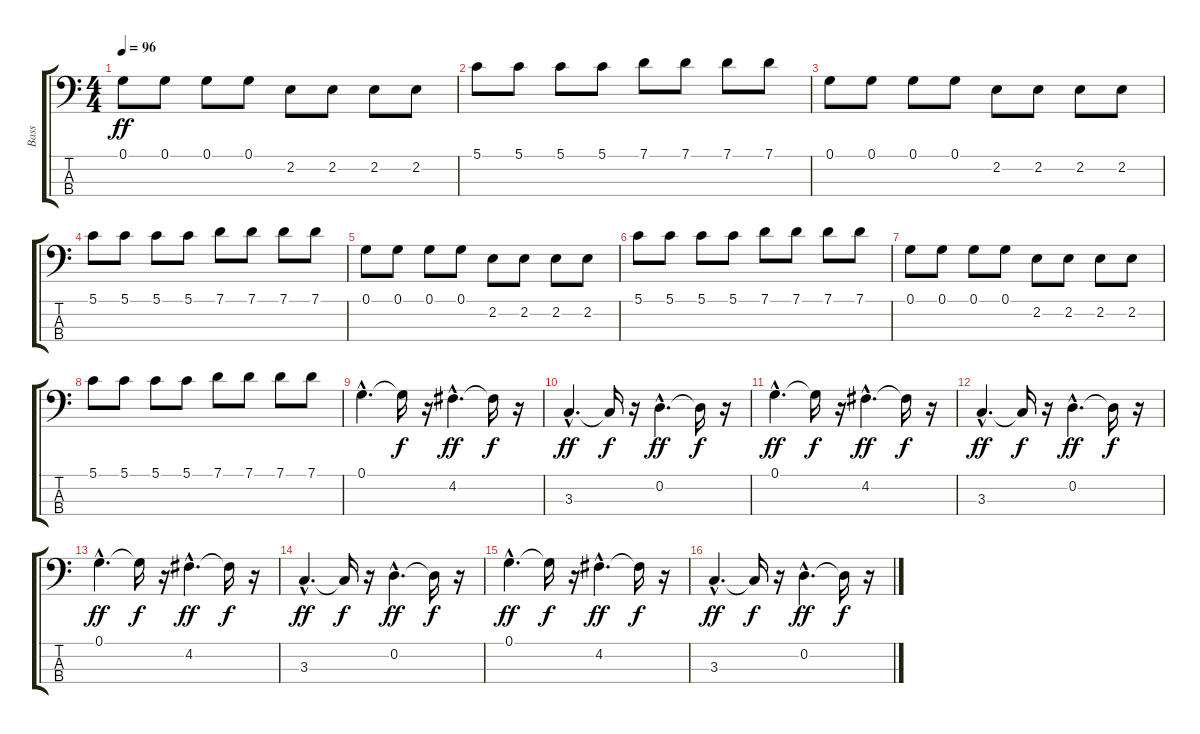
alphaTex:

\track ("Bass " "Bass ") {instrument acousticbass}
\staff {score tabs}
\tuning (G2 D2 A1 E1) {hide}
\ts (4 4)
\tempo 96
\clef f4
\ks c
0.1.8{dy ff} 0.1.8 0.1.8 0.1.8 2.2.8 2.2.8 2.2.8 2.2.8 |
5.1.8 5.1.8 5.1.8 5.1.8 7.1.8 7.1.8 7.1.8 7.1.8 |
0.1.8 0.1.8 0.1.8 0.1.8 2.2.8 2.2.8 2.2.8 2.2.8 |
5.1.8 5.1.8 5.1.8 5.1.8 7.1.8 7.1.8 7.1.8 7.1.8 |
0.1.8 0.1.8 0.1.8 0.1.8 2.2.8 2.2.8 2.2.8 2.2.8 |
5.1.8 5.1.8 5.1.8 5.1.8 7.1.8 7.1.8 7.1.8 7.1.8 |
0.1.8 0.1.8 0.1.8 0.1.8 2.2.8 2.2.8 2.2.8 2.2.8 |
5.1.8 5.1.8 5.1.8 5.1.8 7.1.8 7.1.8 7.1.8 7.1.8 |
0.1{hac}.4{d} 0.1{t}.16{dy f} r.16 4.2{hac}.4{d dy ff} 4.2{t}.16{dy f} r.16 |
3.3{hac}.4{d dy ff} 3.3{t}.16{dy f} r.16 0.2{hac}.4{d dy ff} 0.2{t}.16{dy f} r.16 |
0.1{hac}.4{d dy ff} 0.1{t}.16{dy f} r.16 4.2{hac}.4{d dy ff} 4.2{t}.16{dy f} r.16 |
3.3{hac}.4{d dy ff} 3.3{t}.16{dy f} r.16 0.2{hac}.4{d dy ff} 0.2{t}.16{dy f} r.16 |
0.1{hac}.4{d dy ff} 0.1{t}.16{dy f} r.16 4.2{hac}.4{d dy ff} 4.2{t}.16{dy f} r.16 |
3.3{hac}.4{d dy ff} 3.3{t}.16{dy f} r.16 0.2{hac}.4{d dy ff} 0.2{t}.16{dy f} r.16 |
0.1{hac}.4{d dy ff} 0.1{t}.16{dy f} r.16 4.2{hac}.4{d dy ff} 4.2{t}.16{dy f} r.16 |
3.3{hac}.4{d dy ff} 3.3{t}.16{dy f} r.16 0.2{hac}.4{d dy ff} 0.2{t}.16{dy f} r.16
